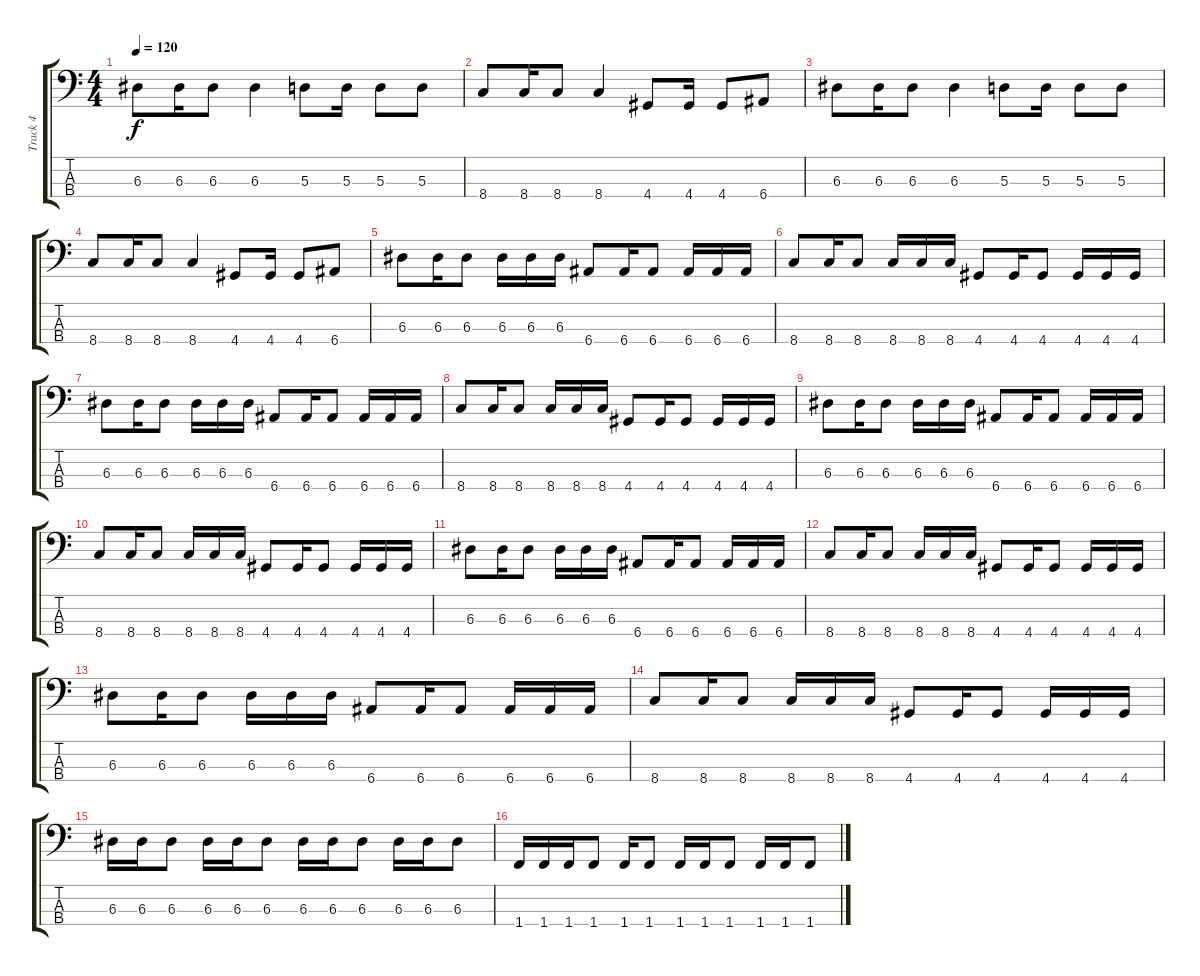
\track ("Track 4" "Track 4") {instrument electricbasspick}
\staff {score tabs}
\tuning (G2 D2 A1 E1) {hide}
\ts (4 4)
\tempo 120
\clef f4
\ks c
6.3.8{dy f} 6.3.16 6.3.8 6.3.4 5.3.8 5.3.16 5.3.8 5.3.8 |
8.4.8 8.4.16 8.4.8 8.4.4 4.4.8 4.4.16 4.4.8 6.4.8 |
6.3.8 6.3.16 6.3.8 6.3.4 5.3.8 5.3.16 5.3.8 5.3.8 |
8.4.8 8.4.16 8.4.8 8.4.4 4.4.8 4.4.16 4.4.8 6.4.8 |
6.3.8 6.3.16 6.3.8 6.3.16 6.3.16 6.3.16 6.4.8 6.4.16 6.4.8 6.4.16 6.4.16 6.4.16 |
8.4.8 8.4.16 8.4.8 8.4.16 8.4.16 8.4.16 4.4.8 4.4.16 4.4.8 4.4.16 4.4.16 4.4.16 |
6.3.8 6.3.16 6.3.8 6.3.16 6.3.16 6.3.16 6.4.8 6.4.16 6.4.8 6.4.16 6.4.16 6.4.16 |
8.4.8 8.4.16 8.4.8 8.4.16 8.4.16 8.4.16 4.4.8 4.4.16 4.4.8 4.4.16 4.4.16 4.4.16 |
6.3.8 6.3.16 6.3.8 6.3.16 6.3.16 6.3.16 6.4.8 6.4.16 6.4.8 6.4.16 6.4.16 6.4.16 |
8.4.8 8.4.16 8.4.8 8.4.16 8.4.16 8.4.16 4.4.8 4.4.16 4.4.8 4.4.16 4.4.16 4.4.16 |
6.3.8 6.3.16 6.3.8 6.3.16 6.3.16 6.3.16 6.4.8 6.4.16 6.4.8 6.4.16 6.4.16 6.4.16 |
8.4.8 8.4.16 8.4.8 8.4.16 8.4.16 8.4.16 4.4.8 4.4.16 4.4.8 4.4.16 4.4.16 4.4.16 |
6.3.8 6.3.16 6.3.8 6.3.16 6.3.16 6.3.16 6.4.8 6.4.16 6.4.8 6.4.16 6.4.16 6.4.16 |
8.4.8 8.4.16 8.4.8 8.4.16 8.4.16 8.4.16 4.4.8 4.4.16 4.4.8 4.4.16 4.4.16 4.4.16 |
6.3.16 6.3.16 6.3.8 6.3.16 6.3.16 6.3.8 6.3.16 6.3.16 6.3.8 6.3.16 6.3.16 6.3.8 |
1.4.16 1.4.16 1.4.16 1.4.8 1.4.16 1.4.8 1.4.16 1.4.16 1.4.8 1.4.16 1.4.16 1.4.8
